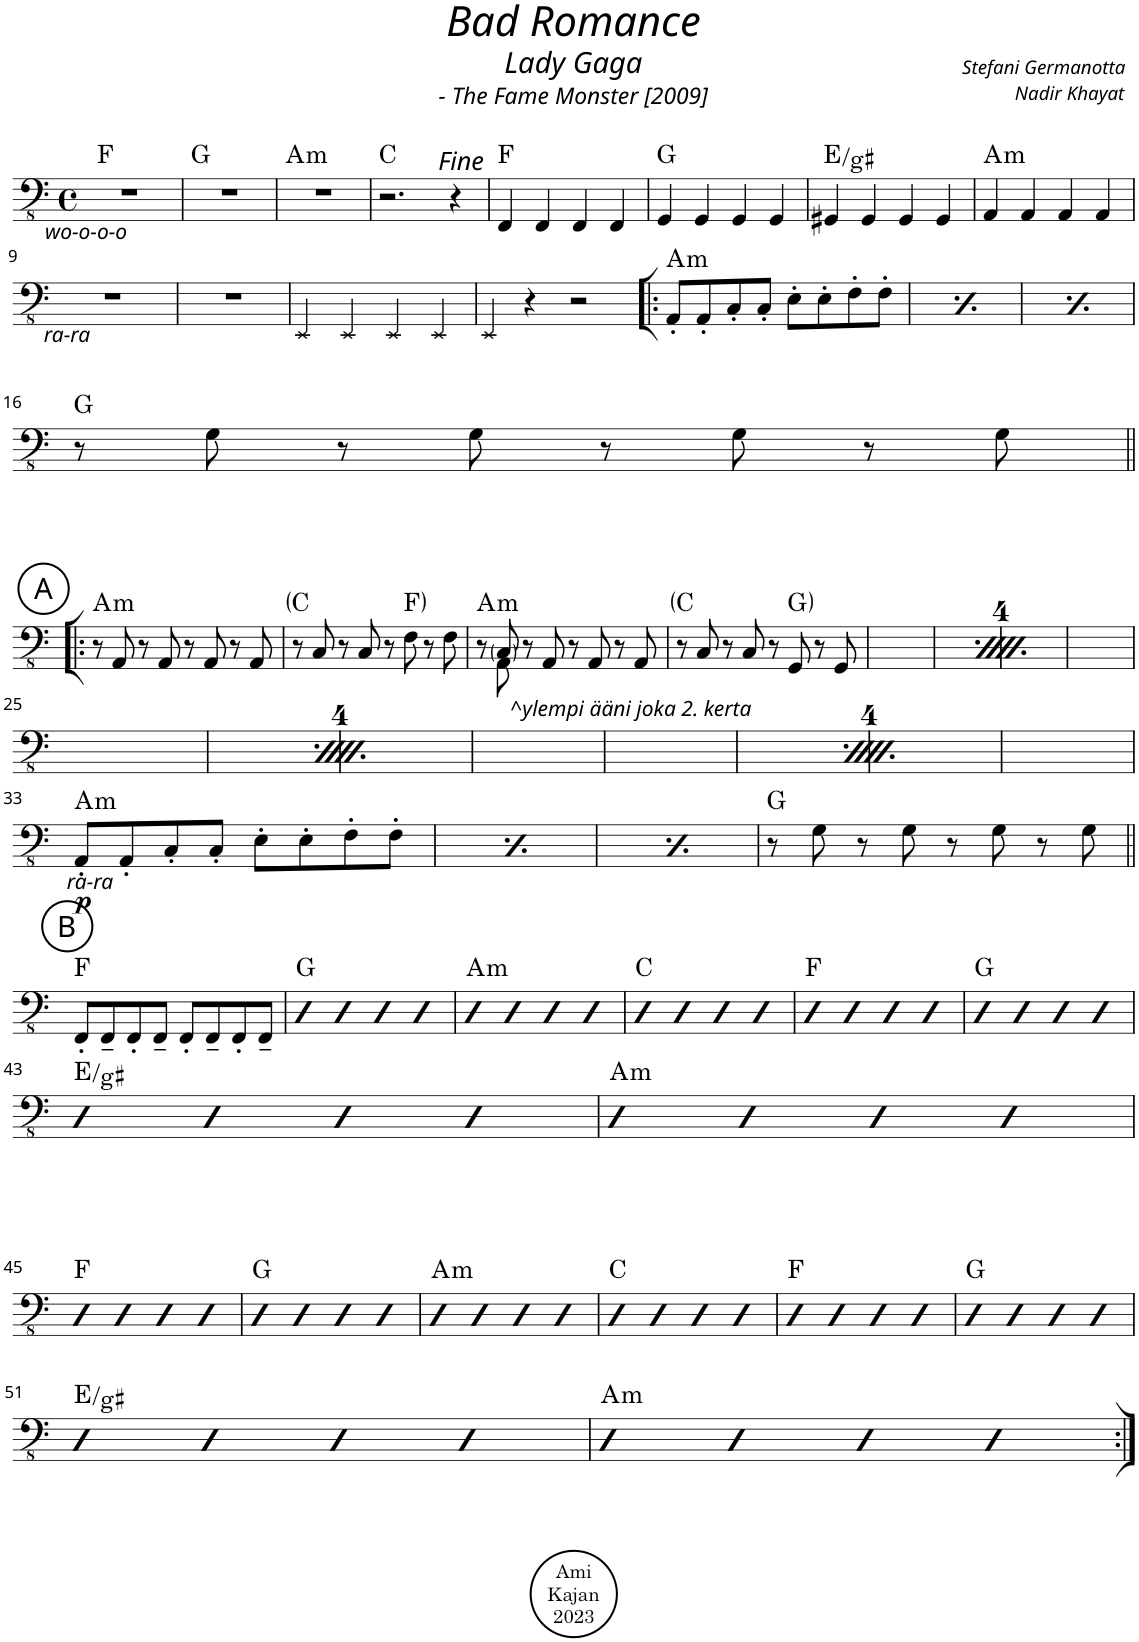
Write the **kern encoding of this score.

**kern	**dynam	**harte
*part1	*part1	*part1
*staff1	*staff1	*
*I"Acoustic Bass	*	*
*I'Bass	*	*
*clefFv4	*	*
*k[]	*	*
*M4/4	*	*
*met(c)	*	*
=1	=1	=1
!LO:TX:b:i:t=wo-o-o-o	!	!
1r	.	F:maj
=2	=2	=2
1r	.	G:maj
=3	=3	=3
!	!	!LO:H:kt=m
1r	.	A:min
=4	=4	=4
2.r	.	C:maj
4r	.	.
=5	=5	=5
4FFF/	.	F:maj
4FFF/	.	.
4FFF/	.	.
4FFF/	.	.
=6	=6	=6
4GGG/	.	G:maj
4GGG/	.	.
4GGG/	.	.
4GGG/	.	.
=7	=7	=7
4GGG#X/	.	E:maj/3
4GGG#/	.	.
4GGG#/	.	.
4GGG#/	.	.
=8	=8	=8
!	!	!LO:H:kt=m
4AAA/	.	A:min
4AAA/	.	.
4AAA/	.	.
4AAA/	.	.
!!LO:LB:g=z
=9	=9	=9
!LO:TX:b:i:t=ra-ra	!	!
1r	.	.
=10	=10	=10
1r	.	.
=11	=11	=11
4EEE!/	.	.
4EEE!/	.	.
4EEE!/	.	.
4EEE!/	.	.
=12	=12	=12
4EEE!/	.	.
4r	.	.
2r	.	.
=13!|:	=13!|:	=13!|:
!	!	!LO:H:kt=m
8AAA'/L	.	A:min
8AAA'/	.	.
8CC'/	.	.
8CC'/J	.	.
8EE'\L	.	.
8EE'\	.	.
8FF'\	.	.
8FF'\J	.	.
=14	=14	=14
!	!	!LO:H:kt=m
8AAA'/L	.	A:min
8AAA'/	.	.
8CC'/	.	.
8CC'/J	.	.
8EE'\L	.	.
8EE'\	.	.
8FF'\	.	.
8FF'\J	.	.
=15	=15	=15
!	!	!LO:H:kt=m
8AAA'/L	.	A:min
8AAA'/	.	.
8CC'/	.	.
8CC'/J	.	.
8EE'\L	.	.
8EE'\	.	.
8FF'\	.	.
8FF'\J	.	.
!!LO:LB:g=z
=16	=16	=16
8r	.	G:maj
8GG\	.	.
8r	.	.
8GG\	.	.
8r	.	.
8GG\	.	.
8r	.	.
8GG\	.	.
!!LO:LB:g=z
!!LO:REH:place=s1:a:cj:enc=circle:fs=14:t=A
=17!|:	=17!|:	=17!|:
!	!	!LO:H:kt=m
8r	.	A:min
8AAA/	.	.
8r	.	.
8AAA/	.	.
8r	.	.
8AAA/	.	.
8r	.	.
8AAA/	.	.
=18	=18	=18
8r	.	C:maj
8CC/	.	.
8r	.	.
8CC/	.	.
8r	.	.
8FF\	.	F:maj
8r	.	.
8FF\	.	.
=19	=19	=19
*^	*	*
!	!	!	!LO:H:kt=m
8r	8ryy	.	A:min
!LO:TX:b:i:t=^ylempi ääni joka 2. kerta	!	!	!
8AAA\	8CC/	.	.
8r	2.ryy	.	.
8AAA/	.	.	.
8r	.	.	.
8AAA/	.	.	.
8r	.	.	.
8AAA/	.	.	.
*v	*v	*	*
=20	=20	=20
8r	.	C:maj
8CC/	.	.
8r	.	.
8CC/	.	.
8r	.	.
8GGG/	.	G:maj
8r	.	.
8GGG/	.	.
!!LO:REH:place=s1:a:cj:enc=circle:fs=14:t=A
=21	=21	=21
!	!	!LO:H:kt=m
8r	.	A:min
8AAA/	.	.
8r	.	.
8AAA/	.	.
8r	.	.
8AAA/	.	.
8r	.	.
8AAA/	.	.
=22	=22	=22
8r	.	C:maj
8CC/	.	.
8r	.	.
8CC/	.	.
8r	.	.
8FF\	.	F:maj
8r	.	.
8FF\	.	.
=23	=23	=23
*^	*	*
!	!	!	!LO:H:kt=m
8r	8ryy	.	A:min
!LO:TX:b:i:t=^ylempi ääni joka 2. kerta	!	!	!
8AAA\	8CC/	.	.
8r	2.ryy	.	.
8AAA/	.	.	.
8r	.	.	.
8AAA/	.	.	.
8r	.	.	.
8AAA/	.	.	.
*v	*v	*	*
=24	=24	=24
8r	.	C:maj
8CC/	.	.
8r	.	.
8CC/	.	.
8r	.	.
8GGG/	.	G:maj
8r	.	.
8GGG/	.	.
!!LO:LB:g=z
!!LO:REH:place=s1:a:cj:enc=circle:fs=14:t=A
=25	=25	=25
!	!	!LO:H:kt=m
8r	.	A:min
8AAA/	.	.
8r	.	.
8AAA/	.	.
8r	.	.
8AAA/	.	.
8r	.	.
8AAA/	.	.
=26	=26	=26
8r	.	C:maj
8CC/	.	.
8r	.	.
8CC/	.	.
8r	.	.
8FF\	.	F:maj
8r	.	.
8FF\	.	.
=27	=27	=27
*^	*	*
!	!	!	!LO:H:kt=m
8r	8ryy	.	A:min
!LO:TX:b:i:t=^ylempi ääni joka 2. kerta	!	!	!
8AAA\	8CC/	.	.
8r	2.ryy	.	.
8AAA/	.	.	.
8r	.	.	.
8AAA/	.	.	.
8r	.	.	.
8AAA/	.	.	.
*v	*v	*	*
=28	=28	=28
8r	.	C:maj
8CC/	.	.
8r	.	.
8CC/	.	.
8r	.	.
8GGG/	.	G:maj
8r	.	.
8GGG/	.	.
!!LO:REH:place=s1:a:cj:enc=circle:fs=14:t=A
=29	=29	=29
!	!	!LO:H:kt=m
8r	.	A:min
8AAA/	.	.
8r	.	.
8AAA/	.	.
8r	.	.
8AAA/	.	.
8r	.	.
8AAA/	.	.
=30	=30	=30
8r	.	C:maj
8CC/	.	.
8r	.	.
8CC/	.	.
8r	.	.
8FF\	.	F:maj
8r	.	.
8FF\	.	.
=31	=31	=31
*^	*	*
!	!	!	!LO:H:kt=m
8r	8ryy	.	A:min
!LO:TX:b:i:t=^ylempi ääni joka 2. kerta	!	!	!
8AAA\	8CC/	.	.
8r	2.ryy	.	.
8AAA/	.	.	.
8r	.	.	.
8AAA/	.	.	.
8r	.	.	.
8AAA/	.	.	.
*v	*v	*	*
=32	=32	=32
8r	.	C:maj
8CC/	.	.
8r	.	.
8CC/	.	.
8r	.	.
8GGG/	.	G:maj
8r	.	.
8GGG/	.	.
!!LO:LB:g=z
=33	=33	=33
!LO:TX:b:i:t=ra-ra	!	!
!	!LO:DY:b	!LO:H:kt=m
8AAA'/L	p	A:min
8AAA'/	.	.
8CC'/	.	.
8CC'/J	.	.
8EE'\L	.	.
8EE'\	.	.
8FF'\	.	.
8FF'\J	.	.
=34	=34	=34
!LO:TX:b:i:t=ra-ra	!	!
!	!LO:DY:b	!LO:H:kt=m
8AAA'/L	p	A:min
8AAA'/	.	.
8CC'/	.	.
8CC'/J	.	.
8EE'\L	.	.
8EE'\	.	.
8FF'\	.	.
8FF'\J	.	.
=35	=35	=35
!LO:TX:b:i:t=ra-ra	!	!
!	!LO:DY:b	!LO:H:kt=m
8AAA'/L	p	A:min
8AAA'/	.	.
8CC'/	.	.
8CC'/J	.	.
8EE'\L	.	.
8EE'\	.	.
8FF'\	.	.
8FF'\J	.	.
=36	=36	=36
8r	.	G:maj
8GG\	.	.
8r	.	.
8GG\	.	.
8r	.	.
8GG\	.	.
8r	.	.
8GG\	.	.
!!LO:LB:g=z
!!LO:REH:place=s1:a:cj:enc=circle:fs=14:t=B
=37||	=37||	=37||
8FFF'/L	.	F:maj
8FFF~/	.	.
8FFF'/	.	.
8FFF~/J	.	.
8FFF'/L	.	.
8FFF~/	.	.
8FFF'/	.	.
8FFF~/J	.	.
=38	=38	=38
4DD	.	G:maj
4DD	.	.
4DD	.	.
4DD	.	.
=39	=39	=39
!	!	!LO:H:kt=m
4DD	.	A:min
4DD	.	.
4DD	.	.
4DD	.	.
=40	=40	=40
4DD	.	C:maj
4DD	.	.
4DD	.	.
4DD	.	.
=41	=41	=41
4DD	.	F:maj
4DD	.	.
4DD	.	.
4DD	.	.
=42	=42	=42
4DD	.	G:maj
4DD	.	.
4DD	.	.
4DD	.	.
!!LO:LB:g=z
=43	=43	=43
4DD	.	E:maj/3
4DD	.	.
4DD	.	.
4DD	.	.
=44	=44	=44
!	!	!LO:H:kt=m
4DD	.	A:min
4DD	.	.
4DD	.	.
4DD	.	.
!!LO:LB:g=z
=45	=45	=45
4DD	.	F:maj
4DD	.	.
4DD	.	.
4DD	.	.
=46	=46	=46
4DD	.	G:maj
4DD	.	.
4DD	.	.
4DD	.	.
=47	=47	=47
!	!	!LO:H:kt=m
4DD	.	A:min
4DD	.	.
4DD	.	.
4DD	.	.
=48	=48	=48
4DD	.	C:maj
4DD	.	.
4DD	.	.
4DD	.	.
=49	=49	=49
4DD	.	F:maj
4DD	.	.
4DD	.	.
4DD	.	.
=50	=50	=50
4DD	.	G:maj
4DD	.	.
4DD	.	.
4DD	.	.
!!LO:LB:g=z
=51	=51	=51
4DD	.	E:maj/3
4DD	.	.
4DD	.	.
4DD	.	.
=52	=52	=52
!	!	!LO:H:kt=m
4DD	.	A:min
4DD	.	.
4DD	.	.
4DD	.	.
=:|!	=:|!	=:|!
*-	*-	*-
